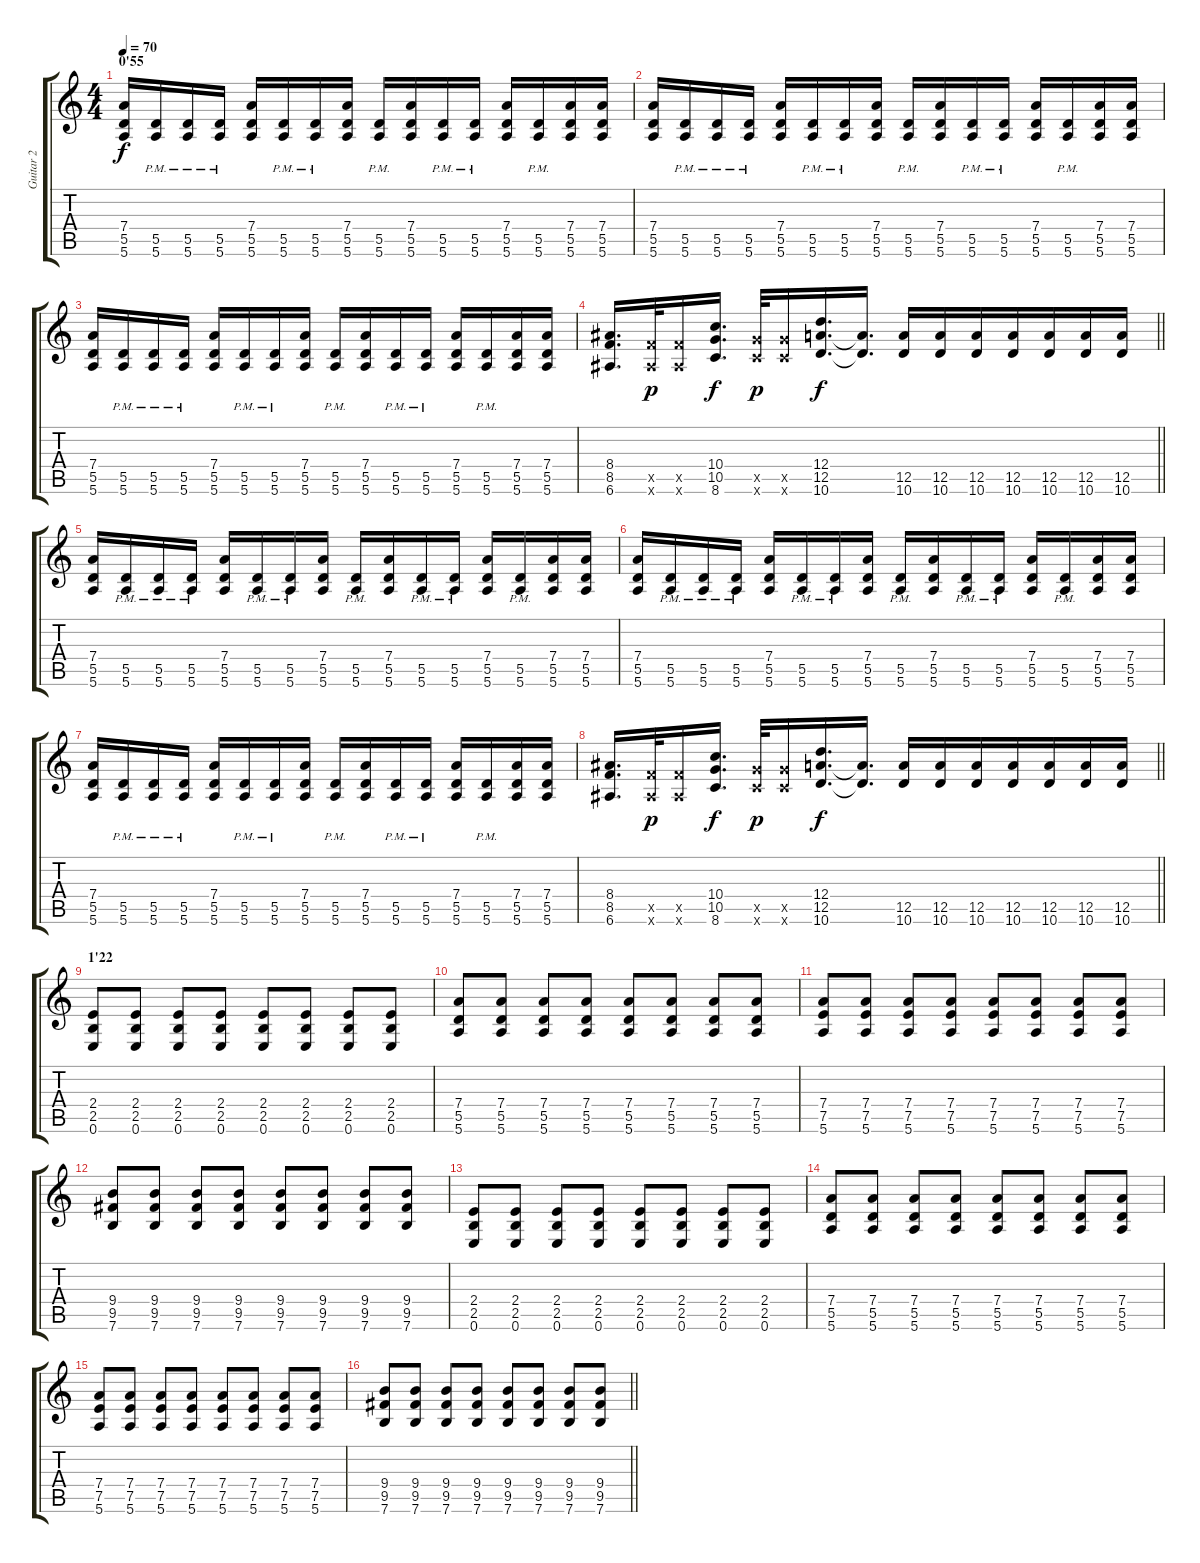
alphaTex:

\track ("Guitar 2" "Guitar 2") {instrument distortionguitar}
\staff {score tabs}
\tuning (E4 B3 G3 D3 A2 E2) {hide}
\ts (4 4)
\section ("" "0'55")
\tempo 70
\clef g2
\ks c
(7.4 5.5 5.6).16{dy f} (5.5{pm} 5.6).16 (5.5{pm} 5.6).16 (5.5{pm} 5.6).16 (7.4 5.5 5.6).16 (5.5{pm} 5.6).16 (5.5{pm} 5.6).16 (7.4 5.5 5.6).16 (5.5{pm} 5.6).16{beam merge} (7.4 5.5 5.6).16 (5.5{pm} 5.6).16 (5.5{pm} 5.6).16 (7.4 5.5 5.6).16 (5.5{pm} 5.6).16 (7.4 5.5 5.6).16 (7.4 5.5 5.6).16 |
(7.4 5.5 5.6).16 (5.5{pm} 5.6).16 (5.5{pm} 5.6).16 (5.5{pm} 5.6).16 (7.4 5.5 5.6).16 (5.5{pm} 5.6).16 (5.5{pm} 5.6).16 (7.4 5.5 5.6).16 (5.5{pm} 5.6).16{beam merge} (7.4 5.5 5.6).16 (5.5{pm} 5.6).16 (5.5{pm} 5.6).16 (7.4 5.5 5.6).16 (5.5{pm} 5.6).16 (7.4 5.5 5.6).16 (7.4 5.5 5.6).16 |
(7.4 5.5 5.6).16 (5.5{pm} 5.6).16 (5.5{pm} 5.6).16 (5.5{pm} 5.6).16 (7.4 5.5 5.6).16 (5.5{pm} 5.6).16 (5.5{pm} 5.6).16 (7.4 5.5 5.6).16 (5.5{pm} 5.6).16{beam merge} (7.4 5.5 5.6).16 (5.5{pm} 5.6).16 (5.5{pm} 5.6).16 (7.4 5.5 5.6).16 (5.5{pm} 5.6).16 (7.4 5.5 5.6).16 (7.4 5.5 5.6).16 |
\barLineRight lightlight
(8.4 8.5 6.6).16{d} (8.5{x} 6.6{x}).32{dy p} (8.5{x} 6.6{x}).16 (10.4 10.5 8.6).16{d dy f} (10.5{x} 8.6{x}).32{dy p} (10.5{x} 8.6{x}).16 (12.4 12.5 10.6).16{d dy f} (12.5{t} 10.6{t}).16{d beam split} (12.5 10.6).16{beam merge} (12.5 10.6).16{beam merge} (12.5 10.6).16{beam merge} (12.5 10.6).16{beam merge} (12.5 10.6).16{beam merge} (12.5 10.6).16{beam merge} (12.5 10.6).16 |
(7.4 5.5 5.6).16 (5.5{pm} 5.6).16 (5.5{pm} 5.6).16 (5.5{pm} 5.6).16 (7.4 5.5 5.6).16 (5.5{pm} 5.6).16 (5.5{pm} 5.6).16 (7.4 5.5 5.6).16 (5.5{pm} 5.6).16{beam merge} (7.4 5.5 5.6).16 (5.5{pm} 5.6).16 (5.5{pm} 5.6).16 (7.4 5.5 5.6).16 (5.5{pm} 5.6).16 (7.4 5.5 5.6).16 (7.4 5.5 5.6).16 |
(7.4 5.5 5.6).16 (5.5{pm} 5.6).16 (5.5{pm} 5.6).16 (5.5{pm} 5.6).16 (7.4 5.5 5.6).16 (5.5{pm} 5.6).16 (5.5{pm} 5.6).16 (7.4 5.5 5.6).16 (5.5{pm} 5.6).16{beam merge} (7.4 5.5 5.6).16 (5.5{pm} 5.6).16 (5.5{pm} 5.6).16 (7.4 5.5 5.6).16 (5.5{pm} 5.6).16 (7.4 5.5 5.6).16 (7.4 5.5 5.6).16 |
(7.4 5.5 5.6).16 (5.5{pm} 5.6).16 (5.5{pm} 5.6).16 (5.5{pm} 5.6).16 (7.4 5.5 5.6).16 (5.5{pm} 5.6).16 (5.5{pm} 5.6).16 (7.4 5.5 5.6).16 (5.5{pm} 5.6).16{beam merge} (7.4 5.5 5.6).16 (5.5{pm} 5.6).16 (5.5{pm} 5.6).16 (7.4 5.5 5.6).16 (5.5{pm} 5.6).16 (7.4 5.5 5.6).16 (7.4 5.5 5.6).16 |
\barLineRight lightlight
(8.4 8.5 6.6).16{d} (8.5{x} 6.6{x}).32{dy p} (8.5{x} 6.6{x}).16 (10.4 10.5 8.6).16{d dy f} (10.5{x} 8.6{x}).32{dy p} (10.5{x} 8.6{x}).16 (12.4 12.5 10.6).16{d dy f} (12.5{t} 10.6{t}).16{d beam split} (12.5 10.6).16{beam merge} (12.5 10.6).16{beam merge} (12.5 10.6).16{beam merge} (12.5 10.6).16{beam merge} (12.5 10.6).16{beam merge} (12.5 10.6).16{beam merge} (12.5 10.6).16 |
\section ("" "1'22")
(2.4 2.5 0.6).8 (2.4 2.5 0.6).8 (2.4 2.5 0.6).8 (2.4 2.5 0.6).8 (2.4 2.5 0.6).8 (2.4 2.5 0.6).8 (2.4 2.5 0.6).8 (2.4 2.5 0.6).8 |
(7.4 5.5 5.6).8 (7.4 5.5 5.6).8 (7.4 5.5 5.6).8 (7.4 5.5 5.6).8 (7.4 5.5 5.6).8 (7.4 5.5 5.6).8 (7.4 5.5 5.6).8 (7.4 5.5 5.6).8 |
(7.4 7.5 5.6).8 (7.4 7.5 5.6).8 (7.4 7.5 5.6).8 (7.4 7.5 5.6).8 (7.4 7.5 5.6).8 (7.4 7.5 5.6).8 (7.4 7.5 5.6).8 (7.4 7.5 5.6).8 |
(9.4 9.5 7.6).8 (9.4 9.5 7.6).8 (9.4 9.5 7.6).8 (9.4 9.5 7.6).8 (9.4 9.5 7.6).8 (9.4 9.5 7.6).8 (9.4 9.5 7.6).8 (9.4 9.5 7.6).8 |
(2.4 2.5 0.6).8 (2.4 2.5 0.6).8 (2.4 2.5 0.6).8 (2.4 2.5 0.6).8 (2.4 2.5 0.6).8 (2.4 2.5 0.6).8 (2.4 2.5 0.6).8 (2.4 2.5 0.6).8 |
(7.4 5.5 5.6).8 (7.4 5.5 5.6).8 (7.4 5.5 5.6).8 (7.4 5.5 5.6).8 (7.4 5.5 5.6).8 (7.4 5.5 5.6).8 (7.4 5.5 5.6).8 (7.4 5.5 5.6).8 |
(7.4 7.5 5.6).8 (7.4 7.5 5.6).8 (7.4 7.5 5.6).8 (7.4 7.5 5.6).8 (7.4 7.5 5.6).8 (7.4 7.5 5.6).8 (7.4 7.5 5.6).8 (7.4 7.5 5.6).8 |
\barLineRight lightlight
(9.4 9.5 7.6).8 (9.4 9.5 7.6).8 (9.4 9.5 7.6).8 (9.4 9.5 7.6).8 (9.4 9.5 7.6).8 (9.4 9.5 7.6).8 (9.4 9.5 7.6).8 (9.4 9.5 7.6).8
